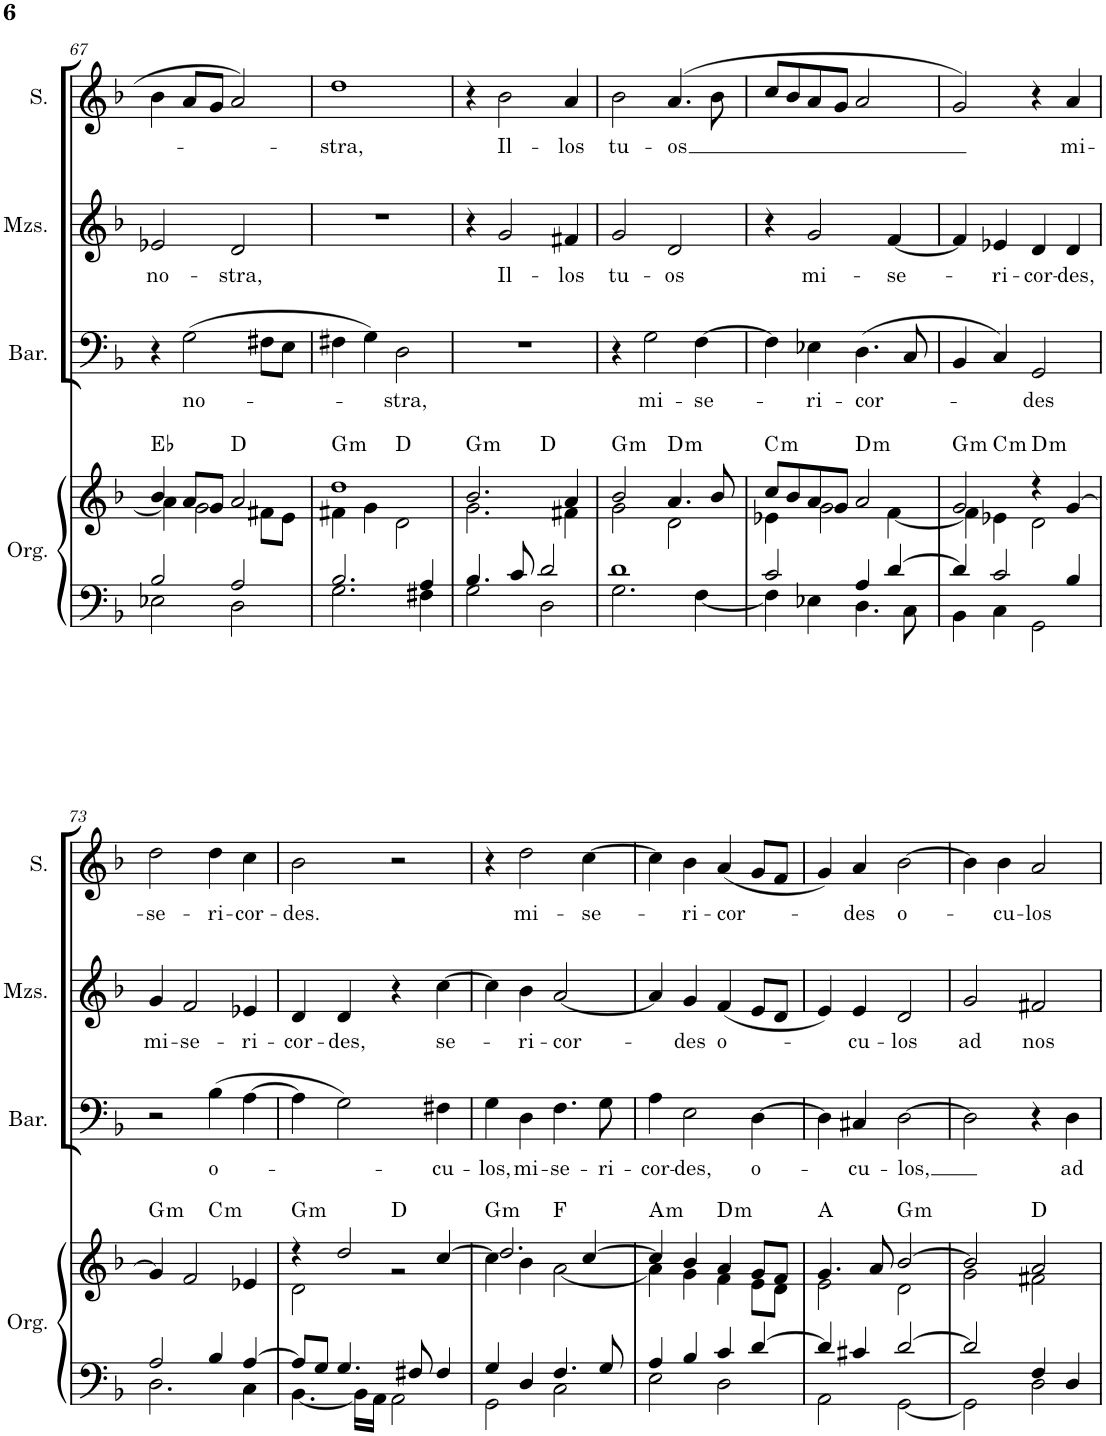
**kern	**kern	**harte	**kern	**text	**kern	**text	**kern	**text
*part4	*part4	*part4	*part3	*part3	*part2	*part2	*part1	*part1
*staff5	*staff4	*	*staff3	*staff3	*staff2	*staff2	*staff1	*staff1
*I"Órgano	*	*	*I"Barítono	*	*I"Mezzosoprano	*	*I"Soprano	*
*	*	*	*I'Bar.	*	*I'Mzs.	*	*I'S.	*
!!LO:PB:g=z
*clefF4	*clefG2	*	*clefF4	*	*clefG2	*	*clefG2	*
*k[b-]	*k[b-]	*	*k[b-]	*	*k[b-]	*	*k[b-]	*
*M4/4	*M4/4	*	*M4/4	*	*M4/4	*	*M4/4	*
*met(c)	*met(c)	*	*met(c)	*	*met(c)	*	*met(c)	*
=67	=67	=67	=67	=67	=67	=67	=67	=67
*^	*^	*	*	*	*	*	*	*
!	!	!	!	!	!	!	!	!LO:LY:b	!	!
2B-/	2E-X\	4b-/	4a\]	Eb:maj	4r	.	2e-X/	no-	4b-\	.
!	!	!	!	!	!	!LO:LY:b	!	!	!	!
.	.	8a/L	2g\	.	(2G\	no-	.	.	8a/L	.
.	.	8g/J	.	.	.	.	.	.	8g/J	.
!	!	!	!	!	!	!	!	!LO:LY:b	!	!
2A/	2D\	2a/	.	D:maj	.	.	2d/	-stra,	2a/	.
.	.	.	8f#X\L	.	8F#X\L	.	.	.	.	.
.	.	.	8e\J	.	8E\J	.	.	.	.	.
=68	=68	=68	=68	=68	=68	=68	=68	=68	=68	=68
!	!	!	!	!LO:H:kt=m	!	!	!	!	!	!LO:LY:b
2.B-/	2.G\	1dd	4f#X\	G:min	4F#X\	.	1r	.	1dd	-stra,
.	.	.	4g\	.	4G\)	.	.	.	.	.
!	!	!	!	!	!	!LO:LY:b	!	!	!	!
.	.	.	2d\	D:maj	2D\	-stra,	.	.	.	.
4A/	4F#X\	.	.	.	.	.	.	.	.	.
=69	=69	=69	=69	=69	=69	=69	=69	=69	=69	=69
!	!	!	!	!LO:H:kt=m	!	!	!	!	!	!
*	*	*	*^	*	*	*	*	*	*	*
4.B-/	2G\	2.b-/	2.g\	2ryy	G:min	1r	.	4r	.	4r	.
!	!	!	!	!	!	!	!	!	!LO:LY:b	!	!LO:LY:b
.	.	.	.	.	.	.	.	2g/	Il-	2b-\	Il-
8c/	.	.	.	.	.	.	.	.	.	.	.
2d/	2D\	.	.	2ryy	D:maj	.	.	.	.	.	.
!	!	!	!	!	!	!	!	!	!LO:LY:b	!	!LO:LY:b
.	.	4a/	4f#X\	.	.	.	.	4f#X/	-los	4a/	-los
=70	=70	=70	=70	=70	=70	=70	=70	=70	=70	=70	=70
!	!	!	!	!	!LO:H:kt=m	!	!	!	!LO:LY:b	!	!LO:LY:b
*	*	*	*v	*v	*	*	*	*	*	*	*
1d	2.G\	2b-/	2g\	G:min	4r	.	2g/	tu-	2b-\	tu-
!	!	!	!	!	!	!LO:LY:b	!	!	!	!
.	.	.	.	.	2G\	mi-	.	.	.	.
!	!	!	!	!LO:H:kt=m	!	!	!	!LO:LY:b	!	!LO:LY:b
.	.	4.a/	2d\	D:min	.	.	2d/	-os	(4.a/	-os
!	!	!	!	!	!	!LO:LY:b	!	!	!	!
.	[4F\	.	.	.	[4F\	-se-	.	.	.	.
.	.	8b-/	.	.	.	.	.	.	8b-\	.
=71	=71	=71	=71	=71	=71	=71	=71	=71	=71	=71
!	!	!	!	!LO:H:kt=m	!	!	!	!	!	!
2c/	4F\]	8cc/L	4e-X\	C:min	4F\]	.	4r	.	8cc/L	.
.	.	8b-/	.	.	.	.	.	.	8b-/	.
!	!	!	!	!	!	!LO:LY:b	!	!LO:LY:b	!	!
.	4E-X\	8a/	2g\	.	4E-X\	-ri-	2g/	mi-	8a/	.
.	.	8g/J	.	.	.	.	.	.	8g/J	.
!	!	!	!	!LO:H:kt=m	!	!LO:LY:b	!	!	!	!
4A/	4.D\	2a/	.	D:min	(4.D\	-cor-	.	.	2a/	.
!	!	!	!	!	!	!	!	!LO:LY:b	!	!
[4d/	.	.	[4f\	.	.	.	[4f/	-se-	.	.
.	8C\	.	.	.	8C/	.	.	.	.	.
=72	=72	=72	=72	=72	=72	=72	=72	=72	=72	=72
!	!	!	!	!LO:H:kt=m	!	!	!	!	!	!
4d/]	4BB-\	2g/	4f\]	G:min	4BB-/	.	4f/]	.	2g/)	.
!	!	!	!	!LO:H:kt=m	!	!	!	!LO:LY:b	!	!
2c/	4C\	.	4e-X\	C:min	4C/)	.	4e-X/	-ri-	.	.
!	!	!	!	!LO:H:kt=m	!	!LO:LY:b	!	!LO:LY:b	!	!
.	2GG\	4r	2d\	D:min	2GG/	-des	4d/	-cor-	4r	.
!	!	!	!	!	!	!	!	!LO:LY:b	!	!LO:LY:b
4B-/	.	[4g/	.	.	.	.	4d/	-des,	4a/	mi-
!!LO:LB:g=z
=73	=73	=73	=73	=73	=73	=73	=73	=73	=73	=73
!	!	!	!	!LO:H:kt=m	!	!	!	!LO:LY:b	!	!LO:LY:b
2A/	2.D\	4g/]	2ryy	G:min	2r	.	4g/	mi-	2dd\	-se-
!	!	!	!	!	!	!	!	!LO:LY:b	!	!
.	.	2f/	.	.	.	.	2f/	-se-	.	.
!	!	!	!	!LO:H:kt=m	!	!LO:LY:b	!	!	!	!LO:LY:b
4B-/	.	.	2ryy	C:min	(4B-\	o-	.	.	4dd\	-ri-
!	!	!	!	!	!	!	!	!LO:LY:b	!	!LO:LY:b
[4A/	4C\	4e-X/	.	.	[4A\	.	4e-X/	-ri-	4cc\	-cor-
=74	=74	=74	=74	=74	=74	=74	=74	=74	=74	=74
!	!	!	!	!LO:H:kt=m	!	!	!	!LO:LY:b	!	!LO:LY:b
8A/L]	[4.BB-\	4r	2d\	G:min	4A\]	.	4d/	-cor-	2b-\	-des.
8G/J	.	.	.	.	.	.	.	.	.	.
!	!	!	!	!	!	!	!	!LO:LY:b	!	!
4.G/	.	2dd/	.	.	2G\)	.	4d/	-des,	.	.
.	16BB-\LL]	.	.	.	.	.	.	.	.	.
.	16AA\JJ	.	.	.	.	.	.	.	.	.
.	2AA\	.	2r	D:maj	.	.	4r	.	2r	.
8F#X/	.	.	.	.	.	.	.	.	.	.
!	!	!	!	!	!	!LO:LY:b	!	!LO:LY:b	!	!
4F#/	.	[4cc/	.	.	4F#X\	-cu-	[4cc\	-se-	.	.
=75	=75	=75	=75	=75	=75	=75	=75	=75	=75	=75
!	!	!	!	!LO:H:kt=m	!	!LO:LY:b	!	!	!	!
4G/	2GG\	2.dd/	4cc\]	G:min	4G\	-los,	4cc\]	.	4r	.
!	!	!	!	!	!	!LO:LY:b	!	!LO:LY:b	!	!LO:LY:b
4D/	.	.	4b-\	.	4D\	mi-	4b-\	-ri-	2dd\	mi-
!	!	!	!	!	!	!LO:LY:b	!	!LO:LY:b	!	!
4.F/	2C\	.	[2a\	F:maj	4.F\	-se-	[2a/	-cor-	.	.
!	!	!	!	!	!	!	!	!	!	!LO:LY:b
.	.	[4cc/	.	.	.	.	.	.	[4cc\	-se-
!	!	!	!	!	!	!LO:LY:b	!	!	!	!
8G/	.	.	.	.	8G\	-ri-	.	.	.	.
=76	=76	=76	=76	=76	=76	=76	=76	=76	=76	=76
!	!	!	!	!LO:H:kt=m	!	!LO:LY:b	!	!	!	!
4A/	2E\	4cc/]	4a\]	A:min	4A\	-cor-	4a/]	.	4cc\]	.
!	!	!	!	!	!	!LO:LY:b	!	!LO:LY:b	!	!LO:LY:b
4B-/	.	4b-/	4g\	.	2E\	-des,	4g/	-des	4b-\	-ri-
!	!	!	!	!LO:H:kt=m	!	!	!	!LO:LY:b	!	!LO:LY:b
4c/	2D\	4a/	4f\	D:min	.	.	(4f/	o-	(4a/	-cor-
!	!	!	!	!	!	!LO:LY:b	!	!	!	!
[4d/	.	8g/L	8e\L	.	[4D\	o-	8e/L	.	8g/L	.
.	.	8f/J	8d\J	.	.	.	8d/J	.	8f/J	.
=77	=77	=77	=77	=77	=77	=77	=77	=77	=77	=77
4d/]	2AA\	4.g/	2e\	A:maj	4D\]	.	4e/)	.	4g/)	.
!	!	!	!	!	!	!LO:LY:b	!	!LO:LY:b	!	!LO:LY:b
4c#X/	.	.	.	.	4C#X/	-cu-	4e/	-cu-	4a/	-des
.	.	8a/	.	.	.	.	.	.	.	.
!	!	!	!	!LO:H:kt=m	!	!LO:LY:b	!	!LO:LY:b	!	!LO:LY:b
[2d/	[2GG\	[2b-/	2d\	G:min	[2D\	-los,	2d/	-los	[2b-\	o-
=78	=78	=78	=78	=78	=78	=78	=78	=78	=78	=78
!	!	!	!	!	!	!	!	!LO:LY:b	!	!
2d/]	2GG\]	2b-/]	2g\	.	2D\]	.	2g/	ad	4b-\]	.
!	!	!	!	!	!	!	!	!	!	!LO:LY:b
.	.	.	.	.	.	.	.	.	4b-\	-cu-
!	!	!	!	!	!	!	!	!LO:LY:b	!	!LO:LY:b
4F/	2D\	2a/	2f#X\	D:maj	4r	.	2f#X/	nos	2a/	-los
!	!	!	!	!	!	!LO:LY:b	!	!	!	!
4D/	.	.	.	.	4D\	ad	.	.	.	.
*v	*v	*	*	*	*	*	*	*	*	*
*	*v	*v	*	*	*	*	*	*	*
=	=	=	=	=	=	=	=	=
*-	*-	*-	*-	*-	*-	*-	*-	*-
